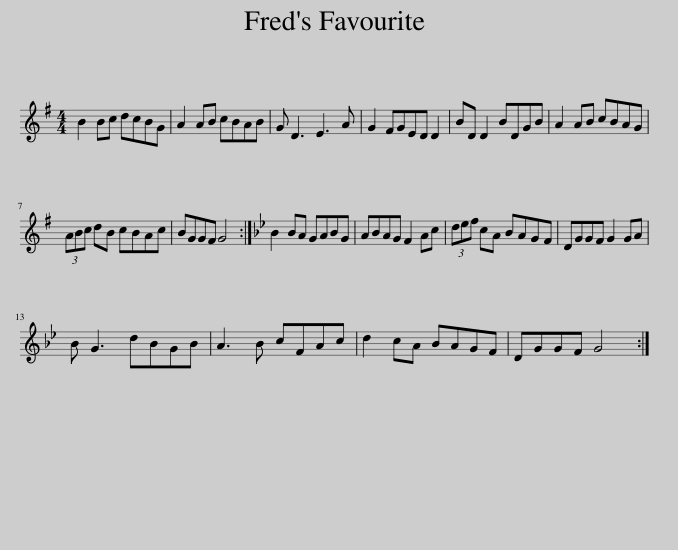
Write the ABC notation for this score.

X:1
L:1/8
M:4/4
I:linebreak $
K:G
V:1 treble
V:1
 B2 Bc dcBG | A2 AB cBAB | G D3 E3 A | G2 FGED D2 | BD D2 BDGB | %5
 A2 AB cBAG |$ (3ABc dB cBAc | BGGF G4 :|[K:Gmin] B2 BA GABG | ABAG F2 Ac | %10
 (3def cA BAGF | DGGF G2 GA |$ B G3 dBGB | A3 B cFAc | d2 cA BAGF | %15
 DGGF G4 :| %16
